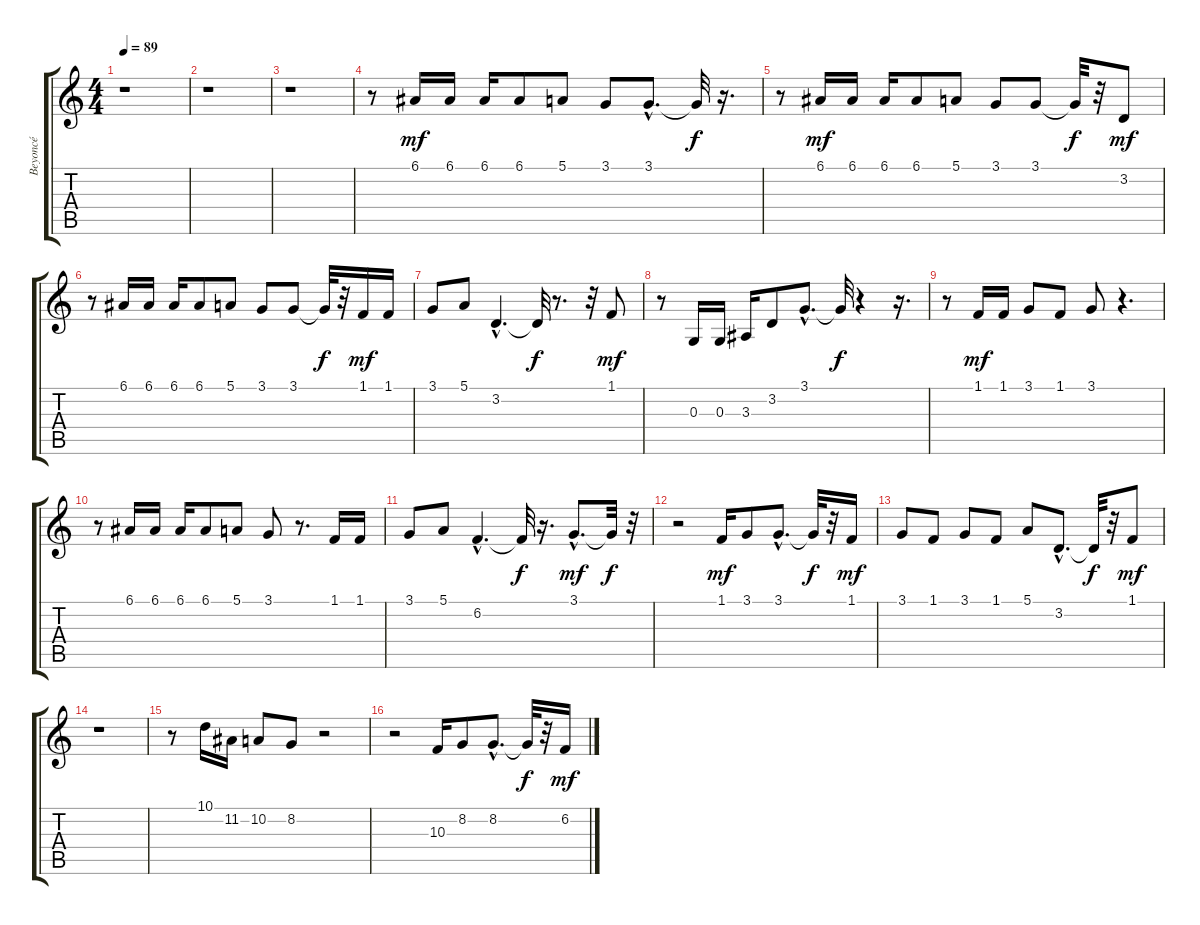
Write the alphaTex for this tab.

\track ("Beyoncé" "Beyoncé") {instrument flute}
\staff {score tabs}
\tuning (E4 B3 G3 D3 A2 E2) {hide}
\ts (4 4)
\tempo 89
\clef g2
\ks c
r.1{dy f} |
r.1 |
r.1 |
r.8 6.1.16{dy mf} 6.1.16 6.1.16 6.1.8 5.1.8 3.1.8 3.1{hac}.8{d} 3.1{t}.32{dy f} r.16{d} |
r.8 6.1.16{dy mf} 6.1.16 6.1.16 6.1.8 5.1.8 3.1.8 3.1.8 3.1{t}.32{dy f} r.32 3.2.8{dy mf} |
r.8 6.1.16 6.1.16 6.1.16 6.1.8 5.1.8 3.1.8 3.1.8 3.1{t}.32{dy f} r.32 1.1.16{dy mf} 1.1.16 |
3.1.8 5.1.8 3.2{hac}.4{d} 3.2{t}.32{dy f} r.8{d} r.32 1.1.8{dy mf} |
r.8 0.3.16 0.3.16 3.3.16 3.2.8 3.1{hac}.8{d} 3.1{t}.32{dy f} r.4 r.16{d} |
r.8 1.1.16{dy mf} 1.1.16 3.1.8 1.1.8 3.1.8 r.4{d} |
r.8 6.1.16 6.1.16 6.1.16 6.1.8 5.1.8 3.1.8 r.8{d} 1.1.16 1.1.16 |
3.1.8 5.1.8 6.2{hac}.4{d} 6.2{t}.32{dy f} r.16{d} 3.1{hac}.8{d dy mf} 3.1{t}.32{dy f} r.32 |
r.2 1.1.16{dy mf} 3.1.8 3.1{hac}.8{d} 3.1{t}.32{dy f} r.32 1.1.16{dy mf} |
3.1.8 1.1.8 3.1.8 1.1.8 5.1.8 3.2{hac}.8{d} 3.2{t}.32{dy f} r.32 1.1.8{dy mf} |
r.1 |
r.8 10.1.16 11.2.16 10.2.8 8.2.8 r.2 |
r.2 10.3.16 8.2.8 8.2{hac}.8{d} 8.2{t}.32{dy f} r.32 6.2.16{dy mf}
